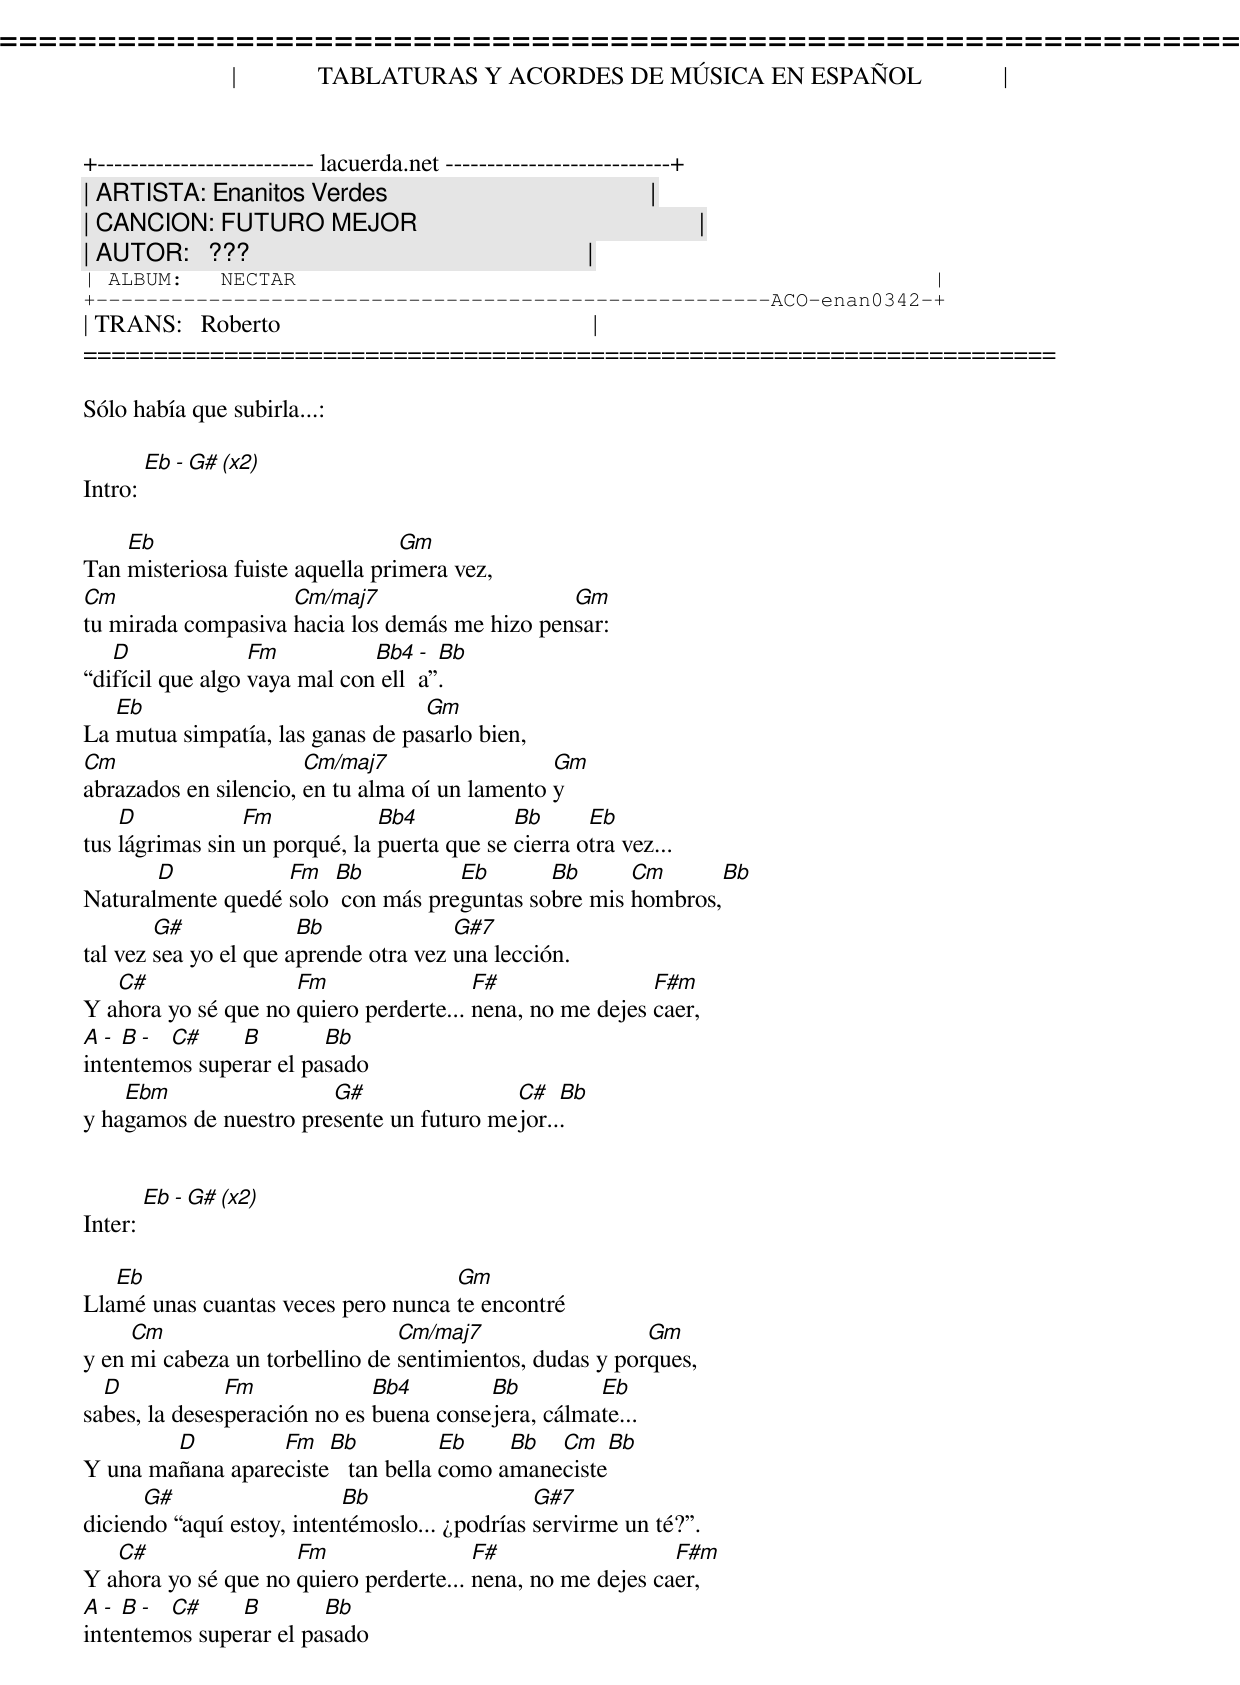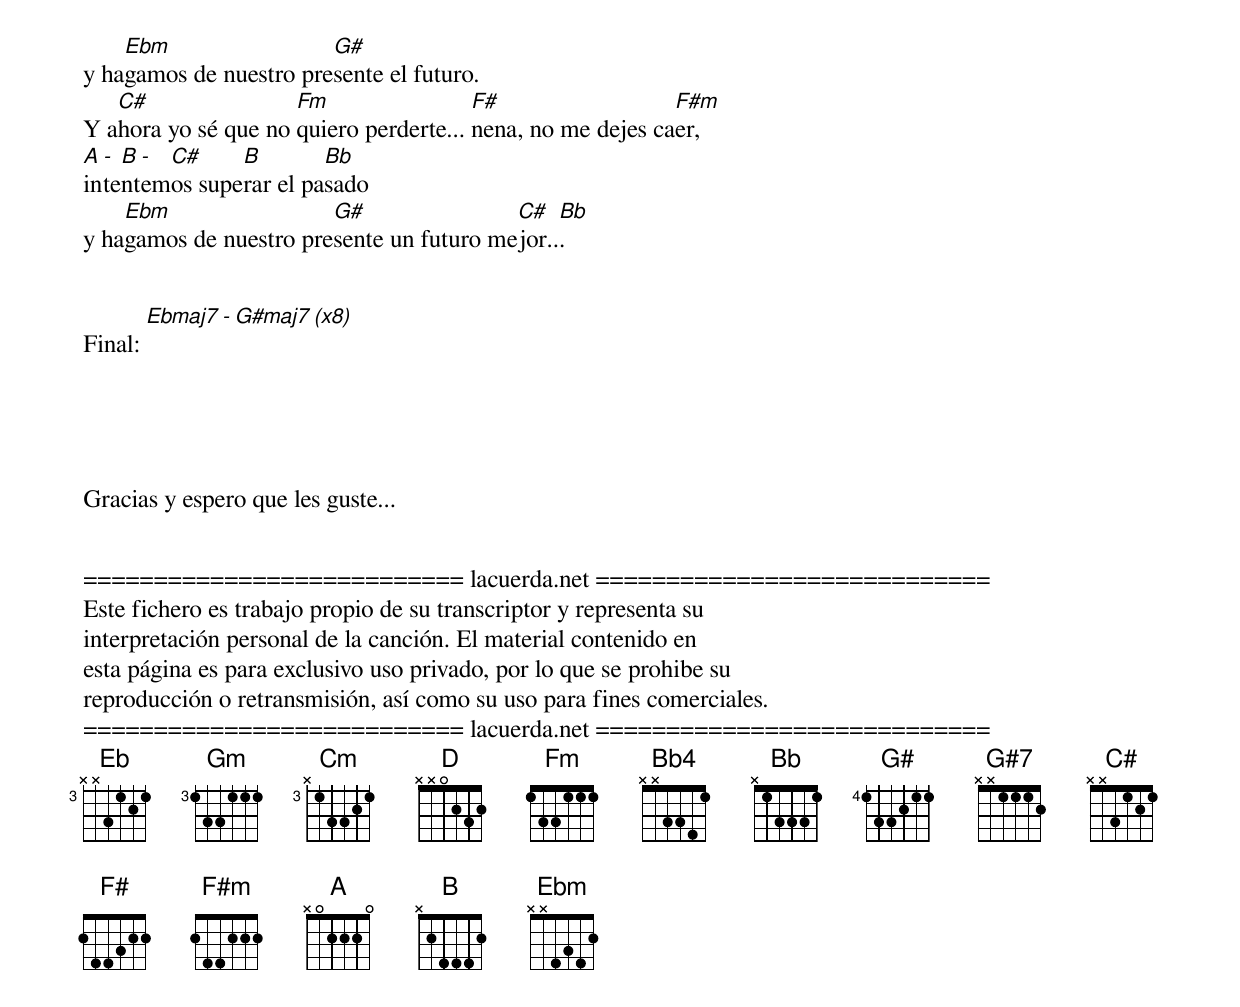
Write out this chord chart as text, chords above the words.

=====================================================================
|             TABLATURAS Y ACORDES DE MÚSICA EN ESPAÑOL             |
+-------------------------- lacuerda.net ---------------------------+
| ARTISTA: Enanitos Verdes                                          |
| CANCION: FUTURO MEJOR                                             |
| AUTOR:   ???                                                      |
| ALBUM:   NECTAR                                                   |
+------------------------------------------------------ACO-enan0342-+
| TRANS:   Roberto                                                  |
=====================================================================

Sólo había que subirla...:

Intro: [Eb - G# (x2)]

    Eb                           Gm
Tan misteriosa fuiste aquella primera vez,
Cm                  Cm/maj7                    Gm
tu mirada compasiva hacia los demás me hizo pensar:
   D              Fm          Bb4 - Bb
difícil que algo vaya mal con ella.
   Eb                             Gm
La mutua simpatía, las ganas de pasarlo bien,
Cm                     Cm/maj7                  Gm
abrazados en silencio, en tu alma oí un lamento y
    D            Fm            Bb4           Bb      Eb
tus lágrimas sin un porqué, la puerta que se cierra otra vez...
       D           Fm   Bb          Eb       Bb      Cm      Bb
Naturalmente quedé solo  con más preguntas sobre mis hombros,
        G#             Bb              G#7
tal vez sea yo el que aprende otra vez una lección.
   C#                Fm                 F#                F#m
Y ahora yo sé que no quiero perderte... nena, no me dejes caer,
A - B - C#     B        Bb
intentemos superar el pasado
    Ebm                 G#                C#   Bb
y hagamos de nuestro presente un futuro mejor...


Inter: [Eb - G# (x2)]

   Eb                               Gm
Llamé unas cuantas veces pero nunca te encontré
     Cm                         Cm/maj7                  Gm
y en mi cabeza un torbellino de sentimientos, dudas y porques,
  D            Fm             Bb4        Bb         Eb
sabes, la desesperación no es buena consejera, cálmate...
        D         Fm   Bb           Eb    Bb  Cm    Bb
Y una mañana apareciste   tan bella como amaneciste
      G#                   Bb                  G#7
diciendo aquí estoy, intentémoslo... ¿podrías servirme un té?.
   C#                Fm                 F#                  F#m
Y ahora yo sé que no quiero perderte... nena, no me dejes caer,
A - B - C#     B        Bb
intentemos superar el pasado
    Ebm                 G#
y hagamos de nuestro presente el futuro.
   C#                Fm                 F#                  F#m
Y ahora yo sé que no quiero perderte... nena, no me dejes caer,
A - B - C#     B        Bb
intentemos superar el pasado
    Ebm                 G#                C#   Bb
y hagamos de nuestro presente un futuro mejor...


Final: [Ebmaj7 - G#maj7 (x8)]



Cm/maj7: x35443
 Ebmaj7: xx1333
 G#maj7: 4x554x


Gracias y espero que les guste...


=========================== lacuerda.net ============================
Este fichero es trabajo propio de su transcriptor y representa su
interpretación personal de la canción. El material contenido en
esta página es para exclusivo uso privado, por lo que se prohibe su
reproducción o retransmisión, así como su uso para fines comerciales.
=========================== lacuerda.net ============================
